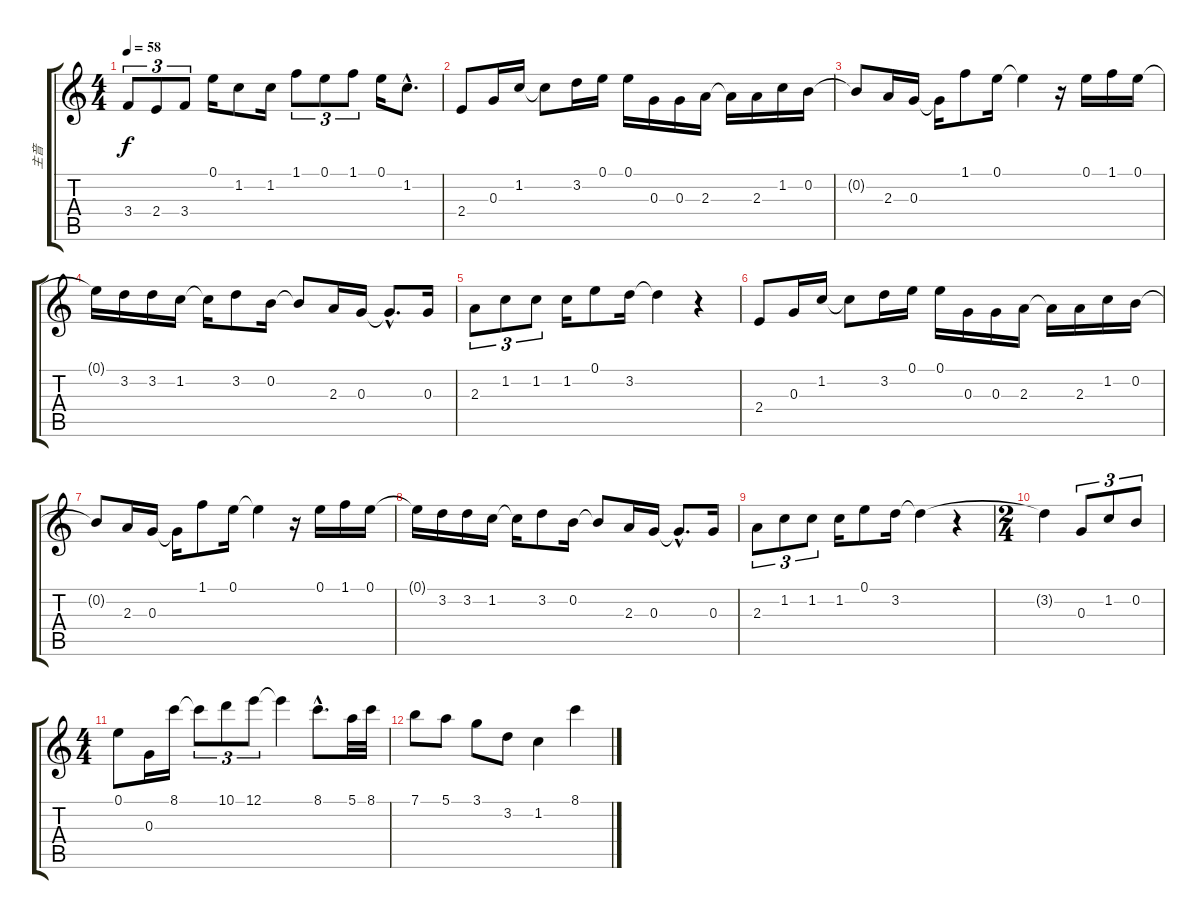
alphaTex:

\track ("主音" "主音") {instrument acousticguitarsteel}
\staff {score tabs}
\tuning (E4 B3 G3 D3 A2 E2) {hide}
\ts (4 4)
\tempo 58
\clef g2
\ks c
3.4.8{tu (3 2) dy f} 2.4.8{tu (3 2)} 3.4.8{tu (3 2)} 0.1.16 1.2.8 1.2.16 1.1.8{tu (3 2)} 0.1.8{tu (3 2)} 1.1.8{tu (3 2)} 0.1.16 1.2{hac}.8{d} |
2.4.8 0.3.16 1.2.16 1.2{t}.8 3.2.16 0.1.16 0.1.16 0.3.16 0.3.16 2.3.16 2.3{t}.16 2.3.16 1.2.16 0.2.16 |
0.2{t}.8 2.3.16 0.3.16 0.3{t}.16 1.1.8 0.1.16 0.1{t}.4 r.16 0.1.16 1.1.16 0.1.16 |
0.1{t}.16 3.2.16 3.2.16 1.2.16 1.2{t}.16 3.2.8 0.2.16 0.2{t}.8 2.3.16 0.3.16 0.3{hac t}.8{d} 0.3.16 |
2.3.8{tu (3 2)} 1.2.8{tu (3 2)} 1.2.8{tu (3 2)} 1.2.16 0.1.8 3.2.16 3.2{t}.4 r.4 |
2.4.8 0.3.16 1.2.16 1.2{t}.8 3.2.16 0.1.16 0.1.16 0.3.16 0.3.16 2.3.16 2.3{t}.16 2.3.16 1.2.16 0.2.16 |
0.2{t}.8 2.3.16 0.3.16 0.3{t}.16 1.1.8 0.1.16 0.1{t}.4 r.16 0.1.16 1.1.16 0.1.16 |
0.1{t}.16 3.2.16 3.2.16 1.2.16 1.2{t}.16 3.2.8 0.2.16 0.2{t}.8 2.3.16 0.3.16 0.3{hac t}.8{d} 0.3.16 |
2.3.8{tu (3 2)} 1.2.8{tu (3 2)} 1.2.8{tu (3 2)} 1.2.16 0.1.8 3.2.16 3.2{t}.4 r.4 |
\ts (2 4)
3.2{t}.4 0.3.8{tu (3 2)} 1.2.8{tu (3 2)} 0.2.8{tu (3 2)} |
\ts (4 4)
0.1.8 0.3.16 8.1.16 8.1{t}.8{tu (3 2)} 10.1.8{tu (3 2)} 12.1.8{tu (3 2)} 12.1{t}.4 8.1{hac}.8{d} 5.1.32 8.1.32 |
7.1.8 5.1.8 3.1.8 3.2.8 1.2.4 8.1.4
